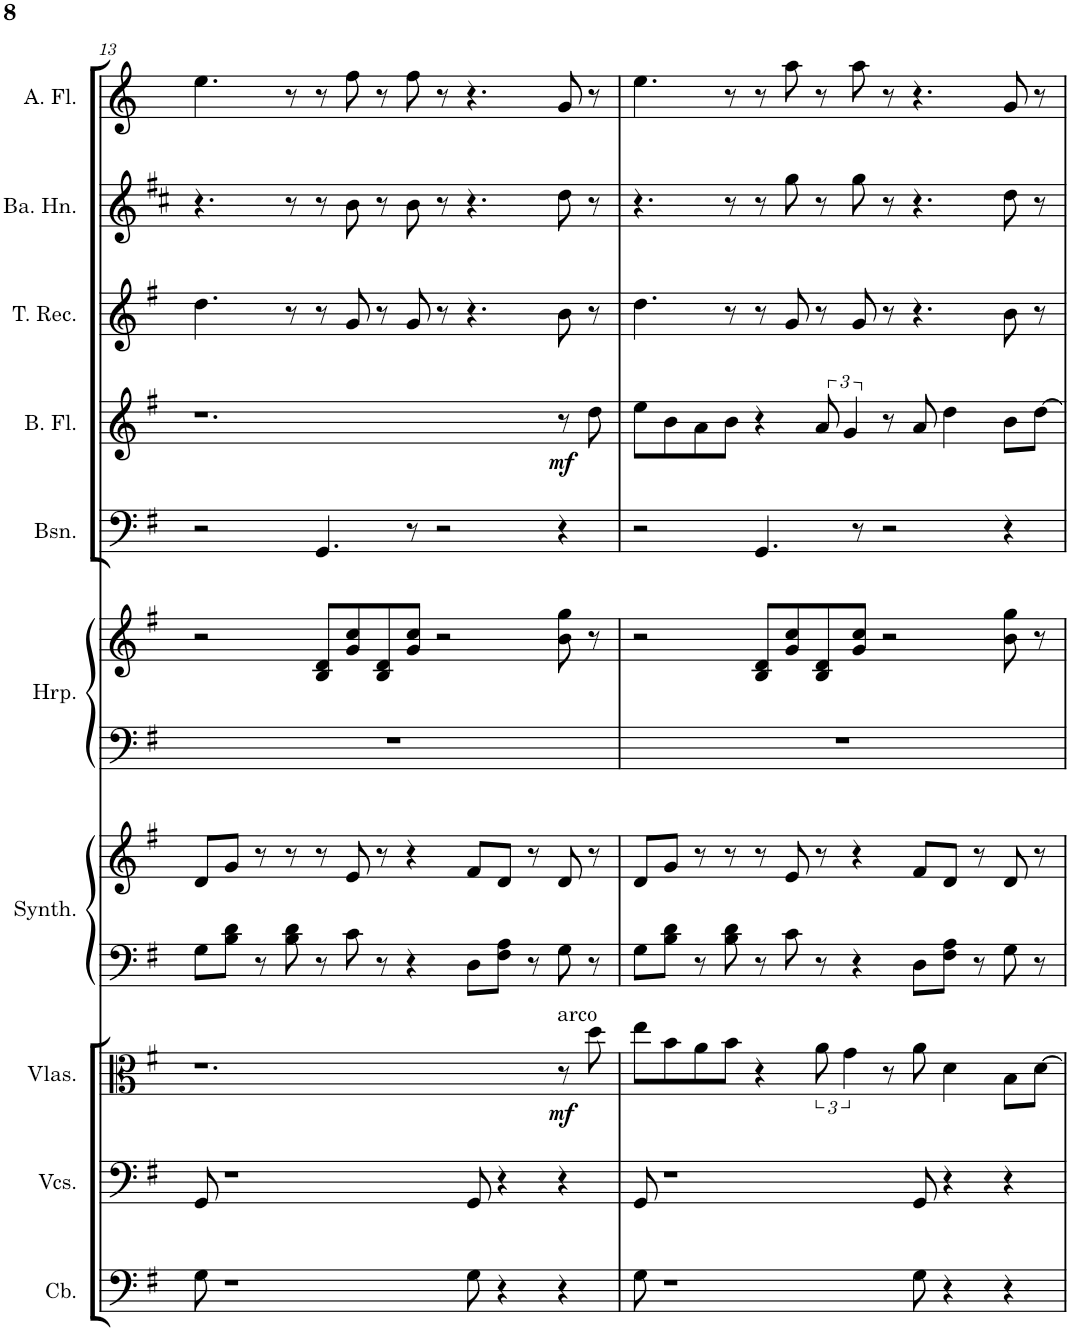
**kern	**kern	**kern	**dynam	**kern	**kern	**kern	**kern	**kern	**kern	**dynam	**kern	**kern	**kern
*part10	*part9	*part8	*part8	*part7	*part7	*part6	*part6	*part5	*part4	*part4	*part3	*part2	*part1
*staff12	*staff11	*staff10	*staff10	*staff9	*staff8	*staff7	*staff6	*staff5	*staff4	*staff4	*staff3	*staff2	*staff1
*I"Contrabass	*I"Violoncellos	*I"Violas	*	*I"String Synthesizer	*	*I"Harp	*	*I"Bassoon	*I"Bass Flute	*	*I"Tenor Recorder	*I"Basset Horn	*I"Alto Flute
*I'Cb.	*I'Vcs.	*I'Vlas.	*	*I'Synth.	*	*I'Hrp.	*	*I'Bsn.	*I'B. Fl.	*	*I'T. Rec.	*I'Ba. Hn.	*I'A. Fl.
!!LO:PB:g=z
*clefF4	*clefF4	*clefC3	*	*clefF4	*clefG2	*clefF4	*clefG2	*clefF4	*clefG2	*	*clefG2	*clefG2	*clefG2
*Trd7c12	*	*	*	*	*	*	*	*	*Trd7c12	*	*	*Trd4c7	*Trd3c5
*k[f#]	*k[f#]	*k[f#]	*	*k[f#]	*k[f#]	*k[f#]	*k[f#]	*k[f#]	*k[f#]	*	*k[f#]	*k[f#c#]	*k[]
*M7/4	*M7/4	*M7/4	*	*M7/4	*M7/4	*M7/4	*M7/4	*M7/4	*M7/4	*	*M7/4	*M7/4	*M7/4
=13	=13	=13	=13	=13	=13	=13	=13	=13	=13	=13	=13	=13	=13
8G\	8GG/	1.r	.	8G\L	8d/L	1..r	2r	2r	1.r	.	4.dd\	4.r	4.ee\
1r	1r	.	.	8B\ 8d\J	8g/J	.	.	.	.	.	.	.	.
.	.	.	.	8r	8r	.	.	.	.	.	.	.	.
.	.	.	.	8B\ 8d\	8r	.	.	.	.	.	8r	8r	8r
.	.	.	.	8r	8r	.	8B/ 8d/L	4.GG/	.	.	8r	8r	8r
.	.	.	.	8c\	8e/	.	8g/ 8cc/	.	.	.	8g/	8b\	8ff\
.	.	.	.	8r	8r	.	8B/ 8d/	.	.	.	8r	8r	8r
.	.	.	.	4r	4r	.	8g/ 8cc/J	8r	.	.	8g/	8b\	8ff\
.	.	.	.	.	.	.	2r	2r	.	.	8r	8r	8r
8G\	8GG/	.	.	8D\L	8f#/L	.	.	.	.	.	4.r	4.r	4.r
4r	4r	.	.	8F#\ 8A\J	8d/J	.	.	.	.	.	.	.	.
.	.	.	.	8r	8r	.	.	.	.	.	.	.	.
!	!	!LO:TX:a:t=arco	!	!	!	!	!	!	!	!	!	!	!
!	!	!	!LO:DY:b	!	!	!	!	!	!	!LO:DY:b	!	!	!
4r	4r	8r	mf	8G\	8d/	.	8b\ 8gg\	4r	8r	mf	8b\	8dd\	8g/
.	.	8dd\	.	8r	8r	.	8r	.	8dd\	.	8r	8r	8r
=14	=14	=14	=14	=14	=14	=14	=14	=14	=14	=14	=14	=14	=14
8G\	8GG/	8ee\L	.	8G\L	8d/L	1..r	2r	2r	8ee\L	.	4.dd\	4.r	4.ee\
1r	1r	8b\	.	8B\ 8d\J	8g/J	.	.	.	8b\	.	.	.	.
.	.	8a\	.	8r	8r	.	.	.	8a\	.	.	.	.
.	.	8b\J	.	8B\ 8d\	8r	.	.	.	8b\J	.	8r	8r	8r
.	.	4r	.	8r	8r	.	8B/ 8d/L	4.GG/	4r	.	8r	8r	8r
.	.	.	.	8c\	8e/	.	8g/ 8cc/	.	.	.	8g/	8gg\	8aa\
.	.	12a\	.	8r	8r	.	8B/ 8d/	.	12a/	.	8r	8r	8r
.	.	6g\	.	.	.	.	.	.	6g/	.	.	.	.
.	.	.	.	4r	4r	.	8g/ 8cc/J	8r	.	.	8g/	8gg\	8aa\
.	.	8r	.	.	.	.	2r	2r	8r	.	8r	8r	8r
8G\	8GG/	8a\	.	8D\L	8f#/L	.	.	.	8a/	.	4.r	4.r	4.r
4r	4r	4d\	.	8F#\ 8A\J	8d/J	.	.	.	4dd\	.	.	.	.
.	.	.	.	8r	8r	.	.	.	.	.	.	.	.
4r	4r	8B\L	.	8G\	8d/	.	8b\ 8gg\	4r	8b\L	.	8b\	8dd\	8g/
.	.	[8d\J	.	8r	8r	.	8r	.	[8dd\J	.	8r	8r	8r
=	=	=	=	=	=	=	=	=	=	=	=	=	=
*-	*-	*-	*-	*-	*-	*-	*-	*-	*-	*-	*-	*-	*-
